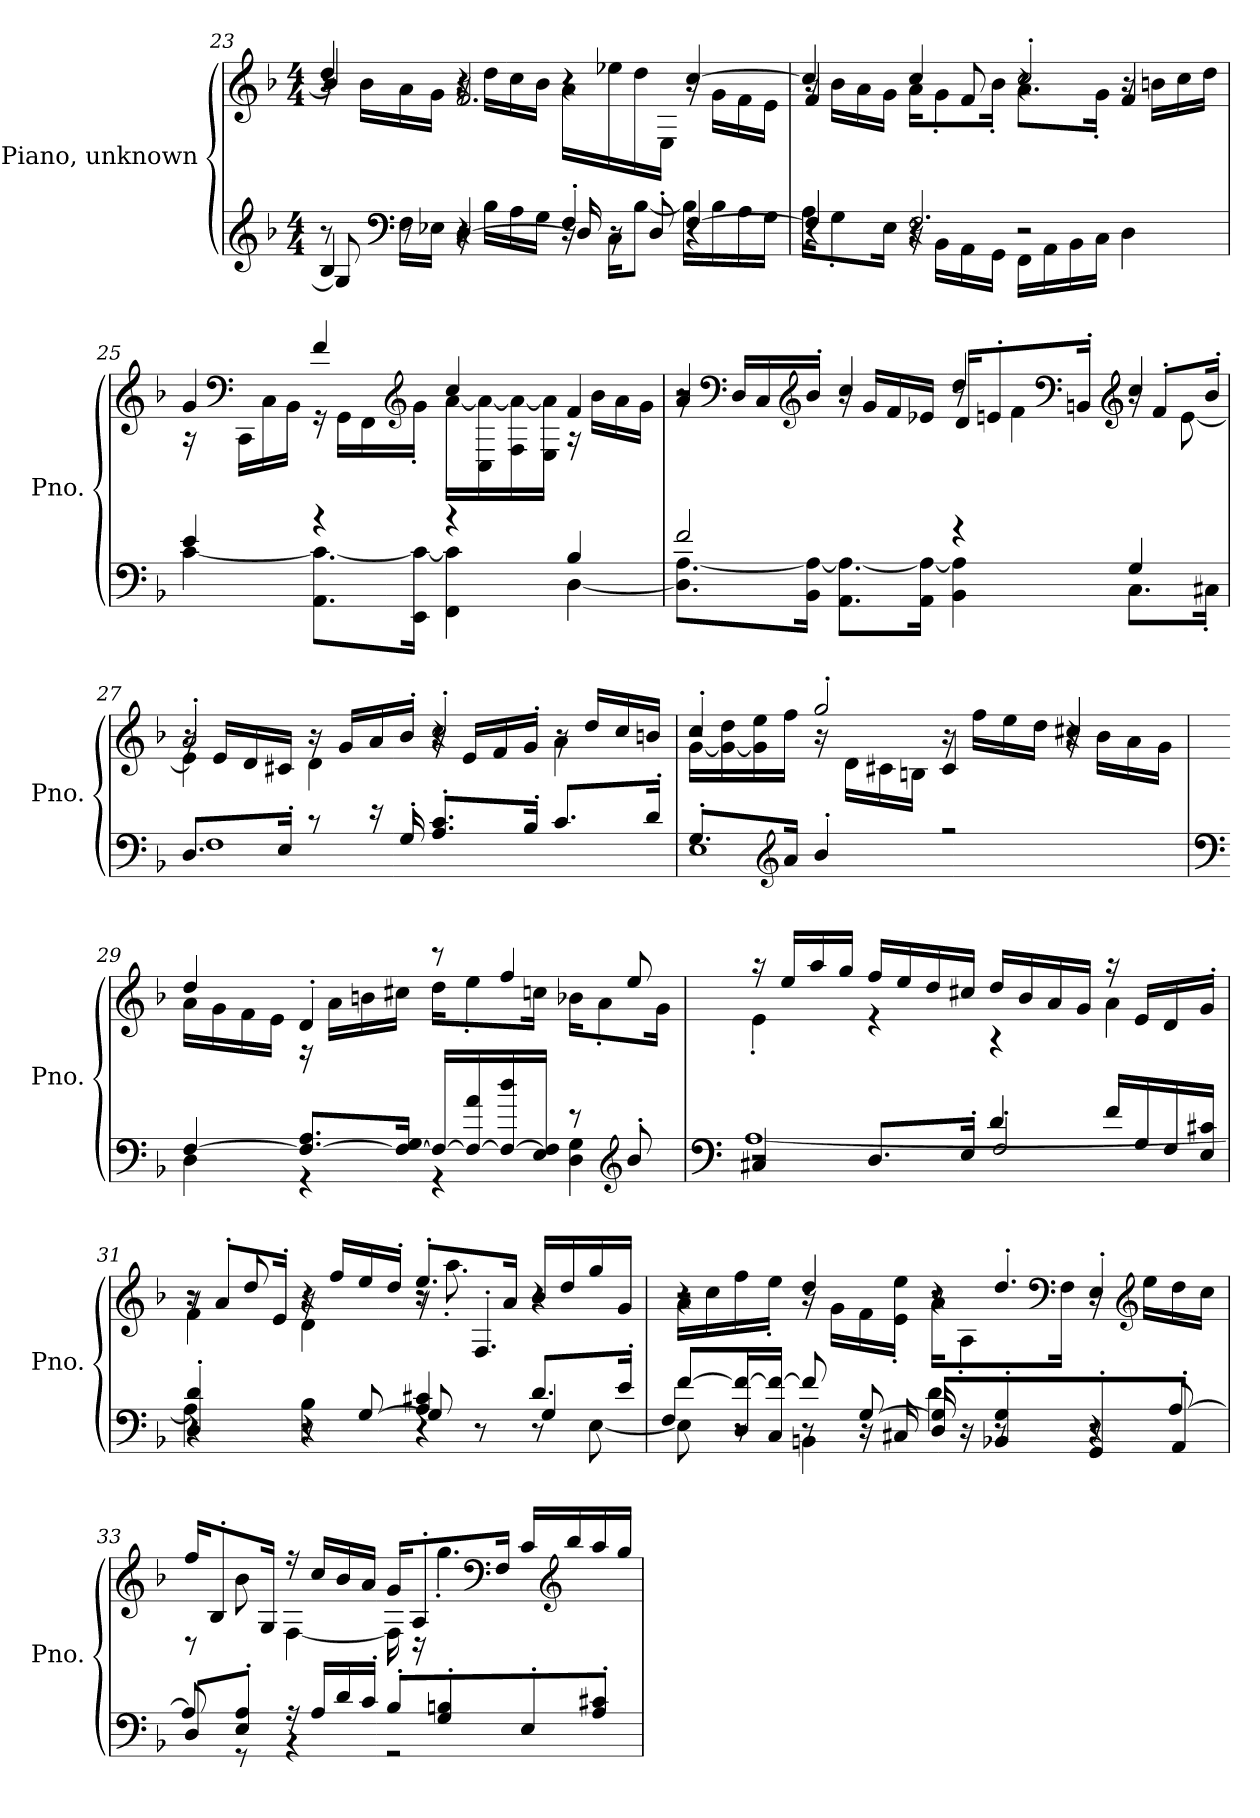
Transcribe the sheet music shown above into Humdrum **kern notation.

**kern	**kern
*part1	*part1
*staff2	*staff1
*I"Piano, unknown	*
*I'Pno.	*
!!LO:PB:g=z
*clefG2	*clefG2
*k[b-]	*k[b-]
*M4/4	*M4/4
=23	=23
*^	*^
*	*^	*	*^
4B-/	8r	8G/]	4dd/	16r	4b-/]
.	.	.	.	16b-\LL	.
*clefF4	*	*	*	*	*
.	16F\LL	8r	.	16a\	.
.	16E-X\JJ	.	.	16g\JJ	.
4r	16r	[4D/	2.f/	16r	4r
.	16B-\LL	.	.	16dd\LL	.
.	16A\	.	.	16cc\	.
.	16G\JJ	.	.	16b-\JJ	.
4F'/	16r	16D/]	.	16a\LL	4r
.	16C\KL	16r	.	16ee-X\	.
.	[8B-\J	8D'/	.	16dd\	.
.	.	.	.	16E\JJ	.
[4F/	16B-\LL]	4r	.	16r	[4cc/
.	16B-\	.	.	16g\LL	.
.	16A\	.	.	16f\	.
.	16G\JJ	.	.	16e\JJ	.
=24	=24	=24	=24	=24	=24
4F/]	16A\KL	4r	4f/	16r	4cc/]
.	8G'\	.	.	16b-\LL	.
.	.	.	.	16a\	.
.	16E\Jk	.	.	16g\JJ	.
4r	16r	2.F/	4cc/	16a\KL	8r
.	16BB-\LL	.	.	8g'\	.
.	16AA\	.	.	.	8f/
.	16GG\JJ	.	.	16b-'\Jk	.
2r	16FF\LL	.	2cc'/	8.a\L	4r
.	16AA\	.	.	.	.
.	16BB-\	.	.	.	.
.	16C\JJ	.	.	16g'\Jk	.
.	4D\	.	.	16r	4f/
.	.	.	.	16bn\LL	.
.	.	.	.	16cc\	.
.	.	.	.	16dd\JJ	.
*	*v	*v	*	*	*
*	*	*	*v	*v
!!LO:LB:g=z
=25	=25	=25	=25
4e/	[4c\	4g/	16r
*	*	*clefF4	*
.	.	.	16CC\LL
.	.	.	16C\
.	.	.	16BB-\JJ
4r	8.AA\ 8.c\_L	4f/	16r
.	.	.	16GG\LL
.	.	.	16FF\
*	*	*clefG2	*
.	16EE\ 16c\_Jk	.	16g'\JJ
4r	4FF\ 4c\]	4cc/	[16a\LL
.	.	.	16C\ 16a\_
.	.	.	16F\ 16a\_
.	.	.	16E\ 16a\]JJ
4B-/	[4D\	4f/	16r
.	.	.	16b-\LL
.	.	.	16a\
.	.	.	16g\JJ
!!LO:LB:g=z
=26	=26	=26	=26
*	*	*	*^
2f/	8.D\] [8.A\L	4a/	2r	16r
*	*	*clefF4	*	*
.	.	.	.	16D/LL
.	.	.	.	16C/
*	*	*clefG2	*	*
.	16BB-\ 16A\_Jk	.	.	16b-'/JJ
.	8.AA\ 8.A\_L	4cc/	.	16r
.	.	.	.	16g/LL
.	.	.	.	16f/
.	16AA\ 16A\_Jk	.	.	16e-X/JJ
4r	4BB-\ 4A\]	4dd/	8r	16d/KL
.	.	.	.	8en'/
.	.	.	4f\	.
*	*	*clefF4	*	*
.	.	.	.	16BBn'/Jk
*	*	*clefG2	*	*
4G/	8.C\L	4cc/	.	16r
.	.	.	.	8f'/L
.	.	.	[8e\	.
.	16C#X'\Jk	.	.	16b-'/Jk
=27	=27	=27	=27	=27
8.D/L	1F	2a'/	4e\]	16r
.	.	.	.	16e/LL
.	.	.	.	16d/
16E'/Jk	.	.	.	16c#X/JJ
8r	.	.	4d\	16r
.	.	.	.	16g/LL
16r	.	.	.	16a/
16G'/	.	.	.	16b-'/JJ
8.A/' 8.c/'L	.	2cc'/	4r	16r
.	.	.	.	16e/LL
.	.	.	.	16f/
16B-'/Jk	.	.	.	16g'/JJ
8.c/L	.	.	4a\	16r
.	.	.	.	16dd/LL
.	.	.	.	16cc/
16d'/Jk	.	.	.	16bn/JJ
!!LO:LB:g=z	!!	!!
=28	=28	=28	=28	=28
8.G'/L	1E	4cc'/	[16g\LL	2r
.	.	.	16g\_ 16dd\	.
.	.	.	16g\] 16ee\	.
*clefG2	*	*	*	*
16a/Jk	.	.	16ff\JJ	.
4b-'/	.	2gg'/	16r	.
.	.	.	16d\LL	.
.	.	.	16c#X\	.
.	.	.	16Bn\JJ	.
2r	.	.	16r	4c#/
.	.	.	16ff\LL	.
.	.	.	16ee\	.
.	.	.	16dd\JJ	.
.	.	4cc#X/	16r	4r
.	.	.	16b-\LL	.
.	.	.	16a\	.
.	.	.	16g\JJ	.
*	*	*v	*v	*v
=29	=29	=29
*clefF4	*	*
*	*	*^
[4F/	4D\	4dd/	16a\LL
.	.	.	16g\
.	.	.	16f\
.	.	.	16e\JJ
8.F/_ 8.A/L	4r	4d'/	16r
.	.	.	16a\LL
.	.	.	16bn\
16F/_ 16G/Jk	.	.	16cc#X\JJ
16F/LL_	4r	8r	16dd\KL
16F/_ 16a/	.	.	8ee'\
16F/_ 16dd/	.	4ff/	.
16E/ 16F/]JJ	.	.	16ccn\Jk
8r	4D\ 4G\	.	16b-X\KL
.	.	.	8a'\
*clefG2	*	*	*
8b-'/	.	8ee/	.
.	.	.	16g\Jk
*v	*v	*	*
!!LO:LB:g=z	!!
=30	=30	=30
*clefF4	*	*
*^	*	*
*	*^	*	*
4C#X/	[1A	2r	16r	4e'\
.	.	.	16ee/LL	.
.	.	.	16aa/	.
.	.	.	16gg/JJ	.
8.D/L	.	.	16ff/LL	4r
.	.	.	16ee/	.
.	.	.	16dd/	.
16E'/Jk	.	.	16cc#X/JJ	.
4d/	.	2F'/	16dd/LL	4r
.	.	.	16b-/	.
.	.	.	16a/	.
.	.	.	16g/JJ	.
16f/LL	.	.	16r	4a\
16G/	.	.	16e/LL	.
16F/	.	.	16d/	.
16E/ 16c#X/JJ	.	.	16g'/JJ	.
=31	=31	=31	=31	=31
*	*	*	*	*^
4D/' 4d/'	4A\]	4r	16r	4f\	8r
.	.	.	8a'/L	.	.
.	.	.	.	.	8dd/
.	.	.	16e'/Jk	.	.
4r	4B-\	8r	16r	4d\	4r
.	.	.	16ff/LL	.	.
.	.	[8G/	16ee/	.	.
.	.	.	16dd'/JJ	.	.
4A/ 4c#X/	4r	8G/]	8.ee'/L	16r	8r
.	.	.	.	8.aa'\	.
.	.	8r	.	.	4.F'/
.	.	.	16a/Jk	.	.
8.d/L	8r	4G/	16b-/LL	4r	.
.	.	.	16dd/	.	.
.	[8E\	.	16gg/	.	.
16e'/Jk	.	.	16g/JJ	.	.
!!LO:LB:g=z	!!	!!
=32	=32	=32	=32	=32	=32
[8f/L	8E\]	4F/	4r	16a\LL	2r
.	.	.	.	16cc\	.
16D/ 16f/_L	8r	.	.	16ff\	.
16C/ 16f/_JJ	.	.	.	16ee'\JJ	.
8f/]	4BBn\	8r	4dd/	16r	.
.	.	.	.	16g\LL	.
16r	.	[8G/	.	16f\	.
16C#X/	.	.	.	16e\' 16ee\'JJ	.
8D/L	4d\	16G/]	8r	16a\KL	4r
.	.	16r	.	8A'\	.
8BB-X/' 8G/'	.	8r	4.dd'/	.	.
*	*	*	*clefF4	*	*
.	.	.	.	16F\Jk	.
8GG'/	4r	8r	.	16r	4E'/
*	*	*	*clefG2	*	*
.	.	.	.	16ee\LL	.
8AA'/J	.	[8A/	.	16dd\	.
.	.	.	.	16cc\JJ	.
*	*v	*v	*	*	*
*	*	*	*v	*v
!!LO:PB:g=z
=33	=33	=33	=33
8D/L	8A/]	16ff/KL	8r
.	.	8B-'/	.
8E/' 8A/'J	8r	.	8b-\
.	.	16G/Jk	.
16r	4r	16r	[4F\
16A/LL	.	16cc/LL	.
16d/	.	16b-/	.
16c'/JJ	.	16a/JJ	.
8B-'/L	2r	16g/KL	16F\]
.	.	8A'/	16r
8G/' 8Bn/'	.	.	4.gg'\
*	*	*clefF4	*
.	.	16F/Jk	.
8E'/	.	16c/LL	.
*	*	*clefG2	*
.	.	16bb-/	.
8A/' 8c#X/'J	.	16aa/	.
.	.	16gg/JJ	.
*v	*v	*	*
*	*v	*v
=	=
*-	*-
